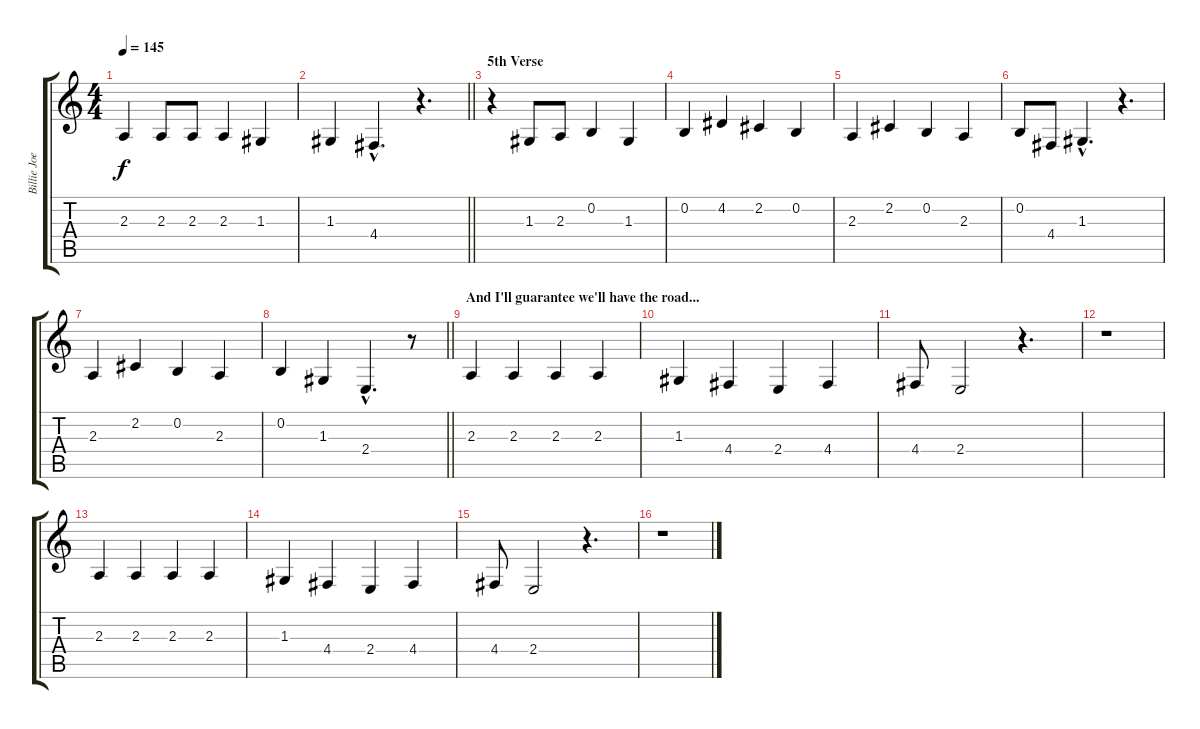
\track ("Billie Joe Armstrong (Vocals)" "Billie Joe") {instrument lead6voice}
\staff {score tabs}
\tuning (E4 B3 G3 D3 A2 E2) {hide}
\ts (4 4)
\tempo 145
\clef g2
\ks c
2.3.4{dy f} 2.3.8 2.3.8 2.3.4 1.3.4 |
\barLineRight lightlight
1.3.4 4.4{hac}.4{d} r.4{d} |
\section ("" "5th Verse")
r.4 1.3.8 2.3.8 0.2.4 1.3.4 |
0.2.4 4.2.4 2.2.4 0.2.4 |
2.3.4 2.2.4 0.2.4 2.3.4 |
0.2.8 4.4.8 1.3{hac}.4{d} r.4{d} |
2.3.4 2.2.4 0.2.4 2.3.4 |
\barLineRight lightlight
0.2.4 1.3.4 2.4{hac}.4{d} r.8 |
\section ("" "And I'll guarantee we'll have the road...")
2.3.4 2.3.4 2.3.4 2.3.4 |
1.3.4 4.4.4 2.4.4 4.4.4 |
4.4.8 2.4.2 r.4{d} |
r.1 |
2.3.4 2.3.4 2.3.4 2.3.4 |
1.3.4 4.4.4 2.4.4 4.4.4 |
4.4.8 2.4.2 r.4{d} |
r.1
